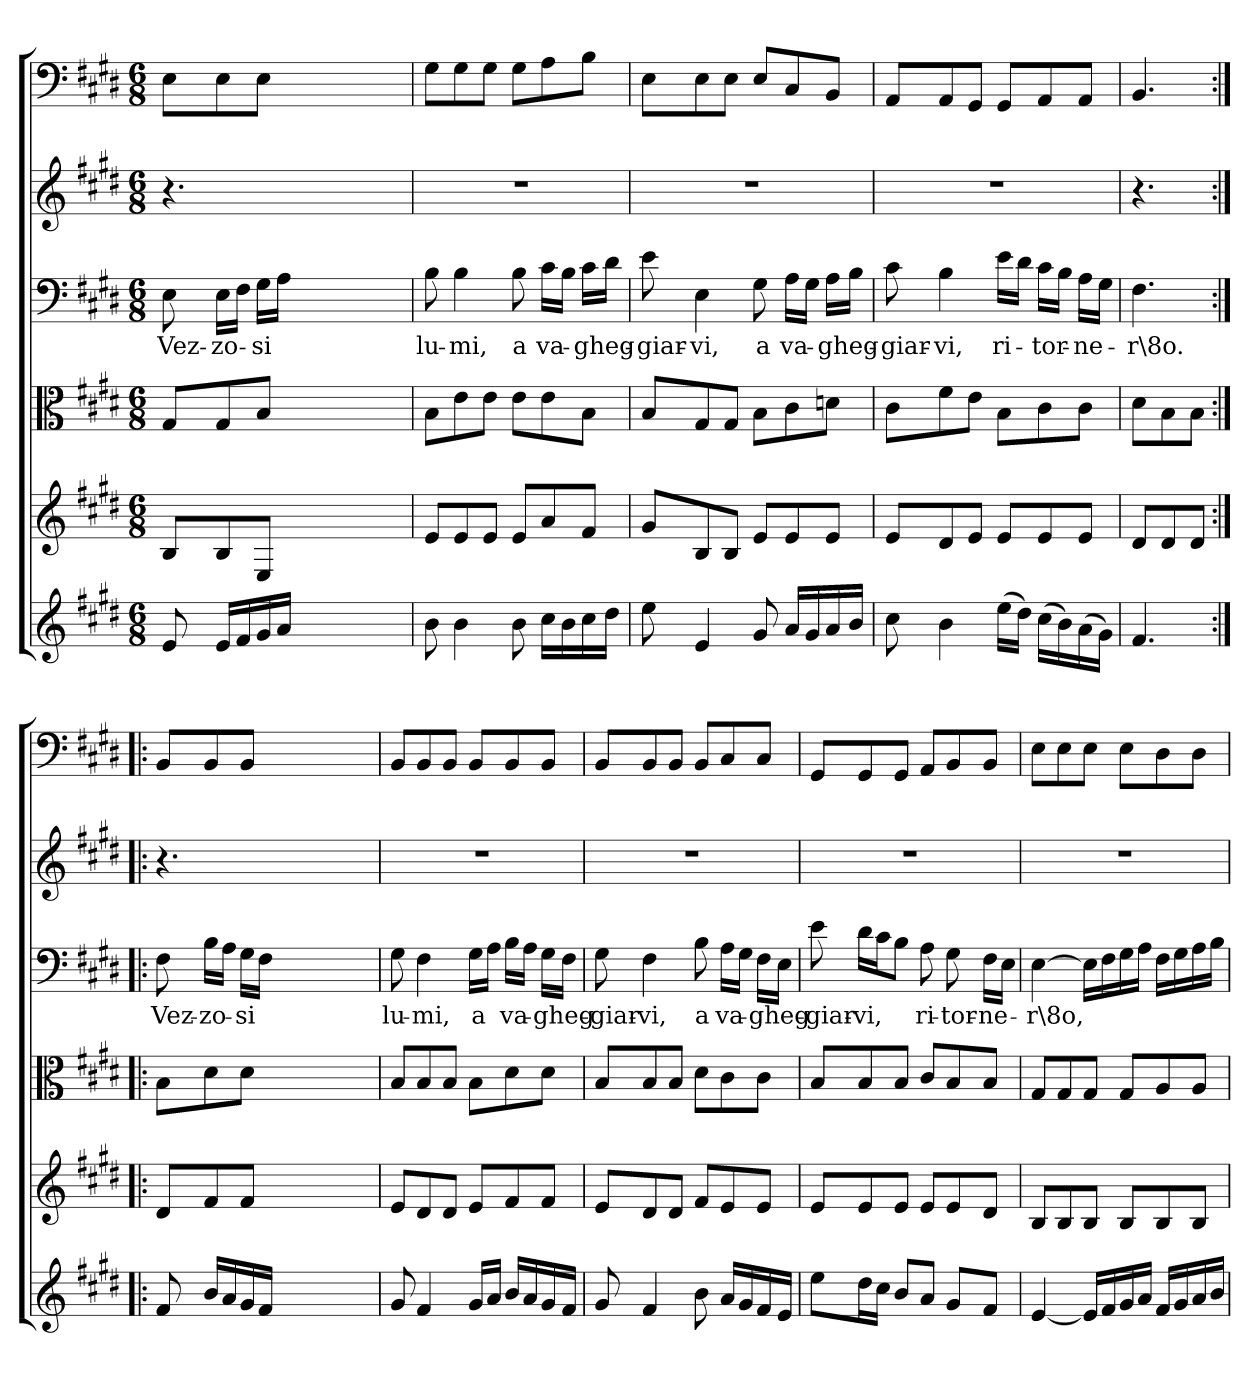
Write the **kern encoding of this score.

**kern	**kern	**kern	**kern	**text	**kern	**kern
*part6	*part5	*part4	*part3	*part3	*part2	*part1
*staff6	*staff5	*staff4	*staff3	*staff3	*staff2	*staff1
*clefG2	*clefG2	*clefC3	*clefF4	*	*clefG2	*clefF4
*k[f#c#g#d#]	*k[f#c#g#d#]	*k[f#c#g#d#]	*k[f#c#g#d#]	*	*k[f#c#g#d#]	*k[f#c#g#d#]
*E:	*E:	*E:	*E:	*	*E:	*E:
*M6/8	*M6/8	*M6/8	*M6/8	*	*M6/8	*M6/8
=	=	=	=	=	=	=
8e/	8B/L	8G#/L	8E\	Vez-	4.r	8E\L
16e/LL	8B/	8G#/	16E\LL	-zo-	.	8E\
16f#/	.	.	16F#\JJ	.	.	.
16g#/	8E/J	8B/J	16G#\LL	-si	.	8E\J
16a/JJ	.	.	16A\JJ	.	.	.
16ryy	16ryy	16ryy	16ryy	.	16ryy	16ryy
16ryy	16ryy	16ryy	16ryy	.	16ryy	16ryy
16ryy	16ryy	16ryy	16ryy	.	16ryy	16ryy
16ryy	16ryy	16ryy	16ryy	.	16ryy	16ryy
16ryy	16ryy	16ryy	16ryy	.	16ryy	16ryy
16ryy	16ryy	16ryy	16ryy	.	16ryy	16ryy
=1	=1	=1	=1	=1	=1	=1
8b\	8e/L	8B\L	8B\	lu-	2.r	8G#\L
4b\	8e/	8e\	4B\	-mi,	.	8G#\
.	8e/J	8e\J	.	.	.	8G#\J
8b\	8e/L	8e\L	8B\	a	.	8G#\L
16cc#\LL	8a/	8e\	16c#\LL	va-	.	8A\
16b\	.	.	16B\JJ	.	.	.
16cc#\	8f#/J	8B\J	16c#\LL	-gheg-	.	8B\J
16dd#\JJ	.	.	16d#\JJ	.	.	.
=2	=2	=2	=2	=2	=2	=2
8ee\	8g#/L	8B/L	8e\	-giar-	2.r	8E\L
4e/	8B/	8G#/	4E\	-vi,	.	8E\
.	8B/J	8G#/J	.	.	.	8E\J
8g#/	8e/L	8B\L	8G#\	a	.	8E/L
16a/LL	8e/	8c#\	16A\LL	va-	.	8C#/
16g#/	.	.	16G#\JJ	.	.	.
16a/	8e/J	8dn\J	16A\LL	-gheg-	.	8BB/J
16b/JJ	.	.	16B\JJ	.	.	.
=3	=3	=3	=3	=3	=3	=3
8cc#\	8e/L	8c#\L	8c#\	-giar-	2.r	8AA/L
4b\	8d#/	8f#\	4B\	-vi,	.	8AA/
.	8e/J	8e\J	.	.	.	8GG#/J
(16ee\LL	8e/L	8B\L	16e\LL	ri-	.	8GG#/L
16dd#\JJ)	.	.	16d#\JJ	.	.	.
(16cc#\LL	8e/	8c#\	16c#\LL	-tor-	.	8AA/
16b\)	.	.	16B\JJ	.	.	.
(16a\	8e/J	8c#\J	16A\LL	-ne-	.	8AA/J
16g#\JJ)	.	.	16G#\JJ	.	.	.
=4	=4	=4	=4	=4	=4	=4
4.f#/	8d#/L	8d#\L	4.F#\	-r\8o.	4.r	4.BB/
.	8d#/	8B\	.	.	.	.
.	8d#/J	8B\J	.	.	.	.
=:|!|:	=:|!|:	=:|!|:	=:|!|:	=:|!|:	=:|!|:	=:|!|:
8f#/	8d#/L	8B\L	8F#\	Vez-	4.r	8BB/L
16b/LL	8f#/	8d#\	16B\LL	-zo-	.	8BB/
16a/	.	.	16A\JJ	.	.	.
16g#/	8f#/J	8d#\J	16G#\LL	-si	.	8BB/J
16f#/JJ	.	.	16F#\JJ	.	.	.
16ryy	16ryy	16ryy	16ryy	.	16ryy	16ryy
16ryy	16ryy	16ryy	16ryy	.	16ryy	16ryy
16ryy	16ryy	16ryy	16ryy	.	16ryy	16ryy
16ryy	16ryy	16ryy	16ryy	.	16ryy	16ryy
16ryy	16ryy	16ryy	16ryy	.	16ryy	16ryy
16ryy	16ryy	16ryy	16ryy	.	16ryy	16ryy
=5	=5	=5	=5	=5	=5	=5
8g#/	8e/L	8B/L	8G#\	lu-	2.r	8BB/L
4f#/	8d#/	8B/	4F#\	-mi,	.	8BB/
.	8d#/J	8B/J	.	.	.	8BB/J
16g#/LL	8e/L	8B\L	16G#\LL	a	.	8BB/L
16a/JJ	.	.	16A\JJ	.	.	.
16b/LL	8f#/	8d#\	16B\LL	va-	.	8BB/
16a/	.	.	16A\JJ	.	.	.
16g#/	8f#/J	8d#\J	16G#\LL	-gheg-	.	8BB/J
16f#/JJ	.	.	16F#\JJ	.	.	.
=6	=6	=6	=6	=6	=6	=6
8g#/	8e/L	8B/L	8G#\	-giar-	2.r	8BB/L
4f#/	8d#/	8B/	4F#\	-vi,	.	8BB/
.	8d#/J	8B/J	.	.	.	8BB/J
8b\	8f#/L	8d#\L	8B\	a	.	8BB/L
16a/LL	8e/	8c#\	16A\LL	va-	.	8C#/
16g#/	.	.	16G#\JJ	.	.	.
16f#/	8e/J	8c#\J	16F#\LL	-gheg-	.	8C#/J
16e/JJ	.	.	16E\JJ	.	.	.
=7	=7	=7	=7	=7	=7	=7
8ee\L	8e/L	8B/L	8e\	-giar-	2.r	8GG#/L
16dd#\L	8e/	8B/	16d#\LL	-vi,	.	8GG#/
16cc#\JJ	.	.	16c#\J	.	.	.
8b/L	8e/J	8B/J	8B\J	.	.	8GG#/J
8a/J	8e/L	8c#/L	8A\	ri-	.	8AA/L
8g#/L	8e/	8B/	8G#\	-tor-	.	8BB/
8f#/J	8d#/J	8B/J	16F#\LL	-ne-	.	8BB/J
.	.	.	16E\JJ	.	.	.
=8	=8	=8	=8	=8	=8	=8
[4e/	8B/L	8G#/L	[4E\	-r\8o,	2.r	8E\L
.	8B/	8G#/	.	.	.	8E\
16e/LL]	8B/J	8G#/J	16E\LL]	.	.	8E\J
16f#/	.	.	16F#\	.	.	.
16g#/	8B/L	8G#/L	16G#\	.	.	8E\L
16a/JJ	.	.	16A\JJ	.	.	.
16f#/LL	8B/	8A/	16F#\LL	.	.	8D#\
16g#/	.	.	16G#\	.	.	.
16a/	8B/J	8A/J	16A\	.	.	8D#\J
16b/JJ	.	.	16B\JJ	.	.	.
=	=	=	=	=	=	=
*-	*-	*-	*-	*-	*-	*-
